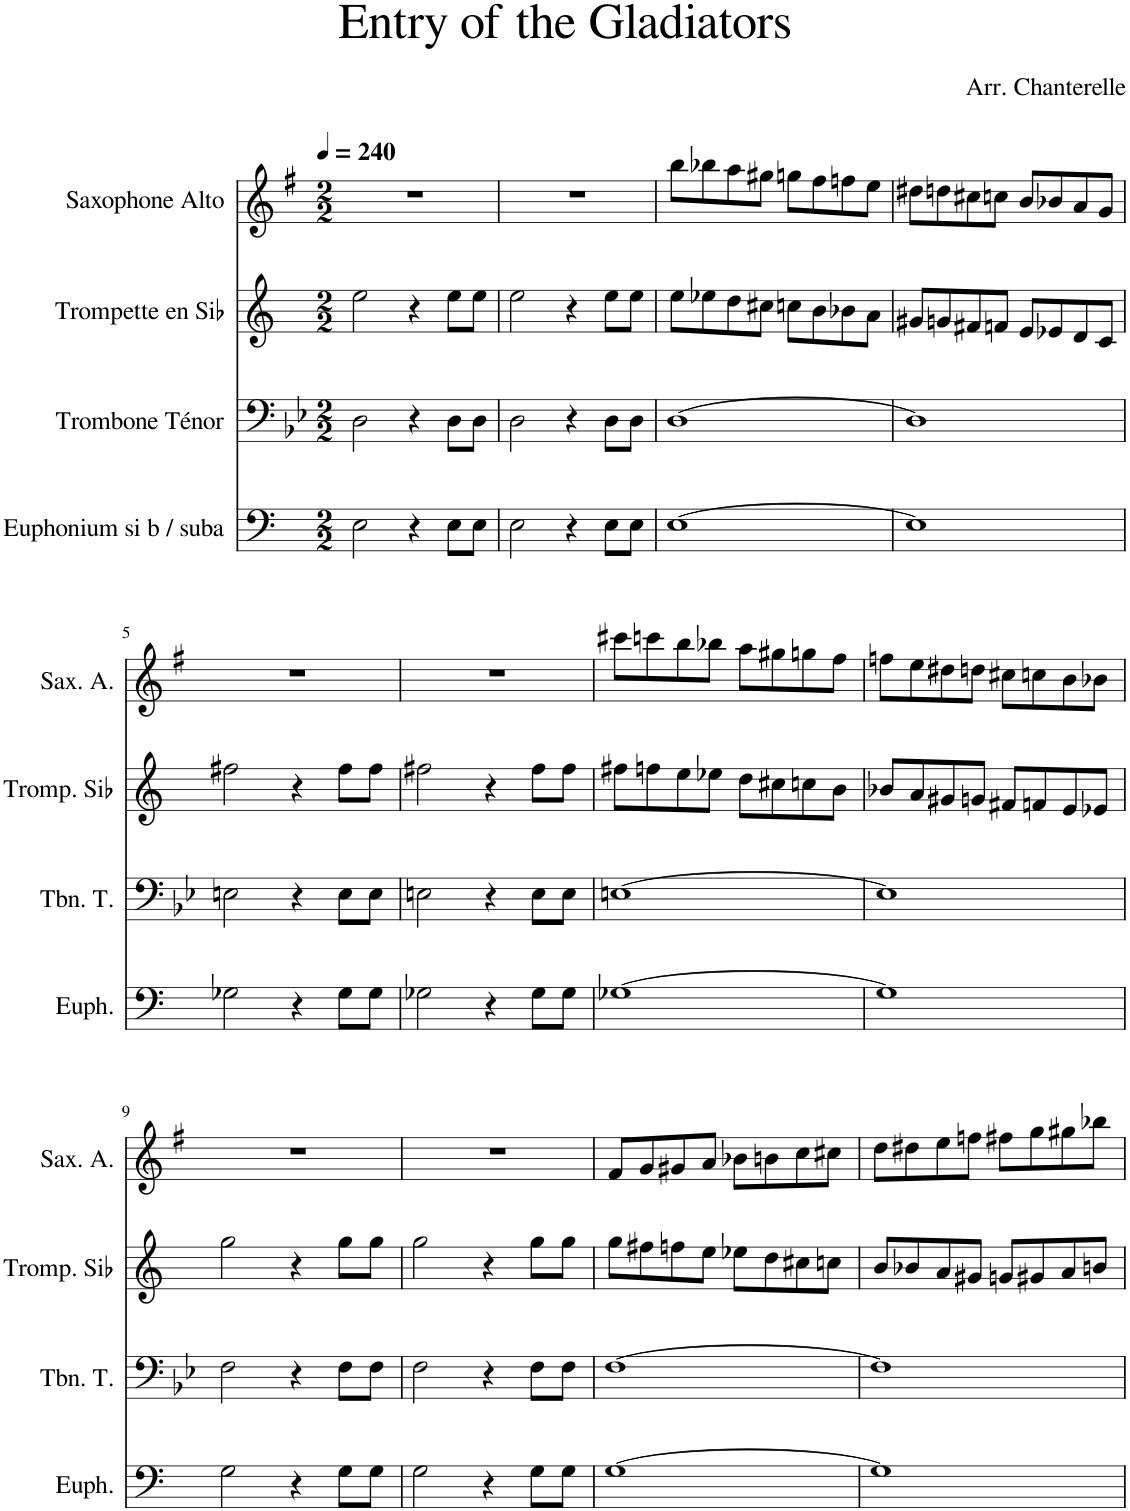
**kern	**kern	**kern	**kern
*part4	*part3	*part2	*part1
*staff4	*staff3	*staff2	*staff1
*I"Euphonium si b / suba	*I"Trombone Ténor	*I"Trompette en Sib	*I"Saxophone Alto
*I'Euph.	*I'Tbn. T.	*I'Tromp. Sib	*I'Sax. A.
*clefF4	*clefF4	*clefG2	*clefG2
*Trd1c2	*	*Trd1c2	*Trd5c9
*k[]	*k[b-e-]	*k[]	*k[f#]
*M2/2	*M2/2	*M2/2	*M2/2
*MM240	*MM240	*MM240	*MM240
=1	=1	=1	=1
2E\	2D\	2ee\	1r
4r	4r	4r	.
8E\L	8D\L	8ee\L	.
8E\J	8D\J	8ee\J	.
=2	=2	=2	=2
2E\	2D\	2ee\	1r
4r	4r	4r	.
8E\L	8D\L	8ee\L	.
8E\J	8D\J	8ee\J	.
=3	=3	=3	=3
[1E	[1D	8ee\L	8bb\L
.	.	8ee-X\	8bb-X\
.	.	8dd\	8aa\
.	.	8cc#X\J	8gg#X\J
.	.	8ccn\L	8ggn\L
.	.	8b\	8ff#\
.	.	8b-X\	8ffn\
.	.	8a\J	8ee\J
=4	=4	=4	=4
1E]	1D]	8g#X/L	8dd#X\L
.	.	8gn/	8ddn\
.	.	8f#X/	8cc#X\
.	.	8fn/J	8ccn\J
.	.	8e/L	8b/L
.	.	8e-X/	8b-X/
.	.	8d/	8a/
.	.	8c/J	8g/J
!!LO:LB:g=z
=5	=5	=5	=5
2G-X\	2En\	2ff#X\	1r
4r	4r	4r	.
8G-\L	8E\L	8ff#\L	.
8G-\J	8E\J	8ff#\J	.
=6	=6	=6	=6
2G-X\	2En\	2ff#X\	1r
4r	4r	4r	.
8G-\L	8E\L	8ff#\L	.
8G-\J	8E\J	8ff#\J	.
=7	=7	=7	=7
[1G-X	[1En	8ff#X\L	8ccc#X\L
.	.	8ffn\	8cccn\
.	.	8ee\	8bb\
.	.	8ee-X\J	8bb-X\J
.	.	8dd\L	8aa\L
.	.	8cc#X\	8gg#X\
.	.	8ccn\	8ggn\
.	.	8b\J	8ff#\J
=8	=8	=8	=8
1G-]	1E]	8b-X/L	8ffn\L
.	.	8a/	8ee\
.	.	8g#X/	8dd#X\
.	.	8gn/J	8ddn\J
.	.	8f#X/L	8cc#X\L
.	.	8fn/	8ccn\
.	.	8e/	8b\
.	.	8e-X/J	8b-X\J
!!LO:LB:g=z
=9	=9	=9	=9
2G\	2F\	2gg\	1r
4r	4r	4r	.
8G\L	8F\L	8gg\L	.
8G\J	8F\J	8gg\J	.
=10	=10	=10	=10
2G\	2F\	2gg\	1r
4r	4r	4r	.
8G\L	8F\L	8gg\L	.
8G\J	8F\J	8gg\J	.
=11	=11	=11	=11
[1G	[1F	8gg\L	8f#/L
.	.	8ff#X\	8g/
.	.	8ffn\	8g#X/
.	.	8ee\J	8a/J
.	.	8ee-X\L	8b-X\L
.	.	8dd\	8bn\
.	.	8cc#X\	8cc\
.	.	8ccn\J	8cc#X\J
=12	=12	=12	=12
1G]	1F]	8b/L	8dd\L
.	.	8b-X/	8dd#X\
.	.	8a/	8ee\
.	.	8g#X/J	8ffn\J
.	.	8gn/L	8ff#X\L
.	.	8g#X/	8gg\
.	.	8a/	8gg#X\
.	.	8bn/J	8bb-X\J
=	=	=	=
*-	*-	*-	*-
